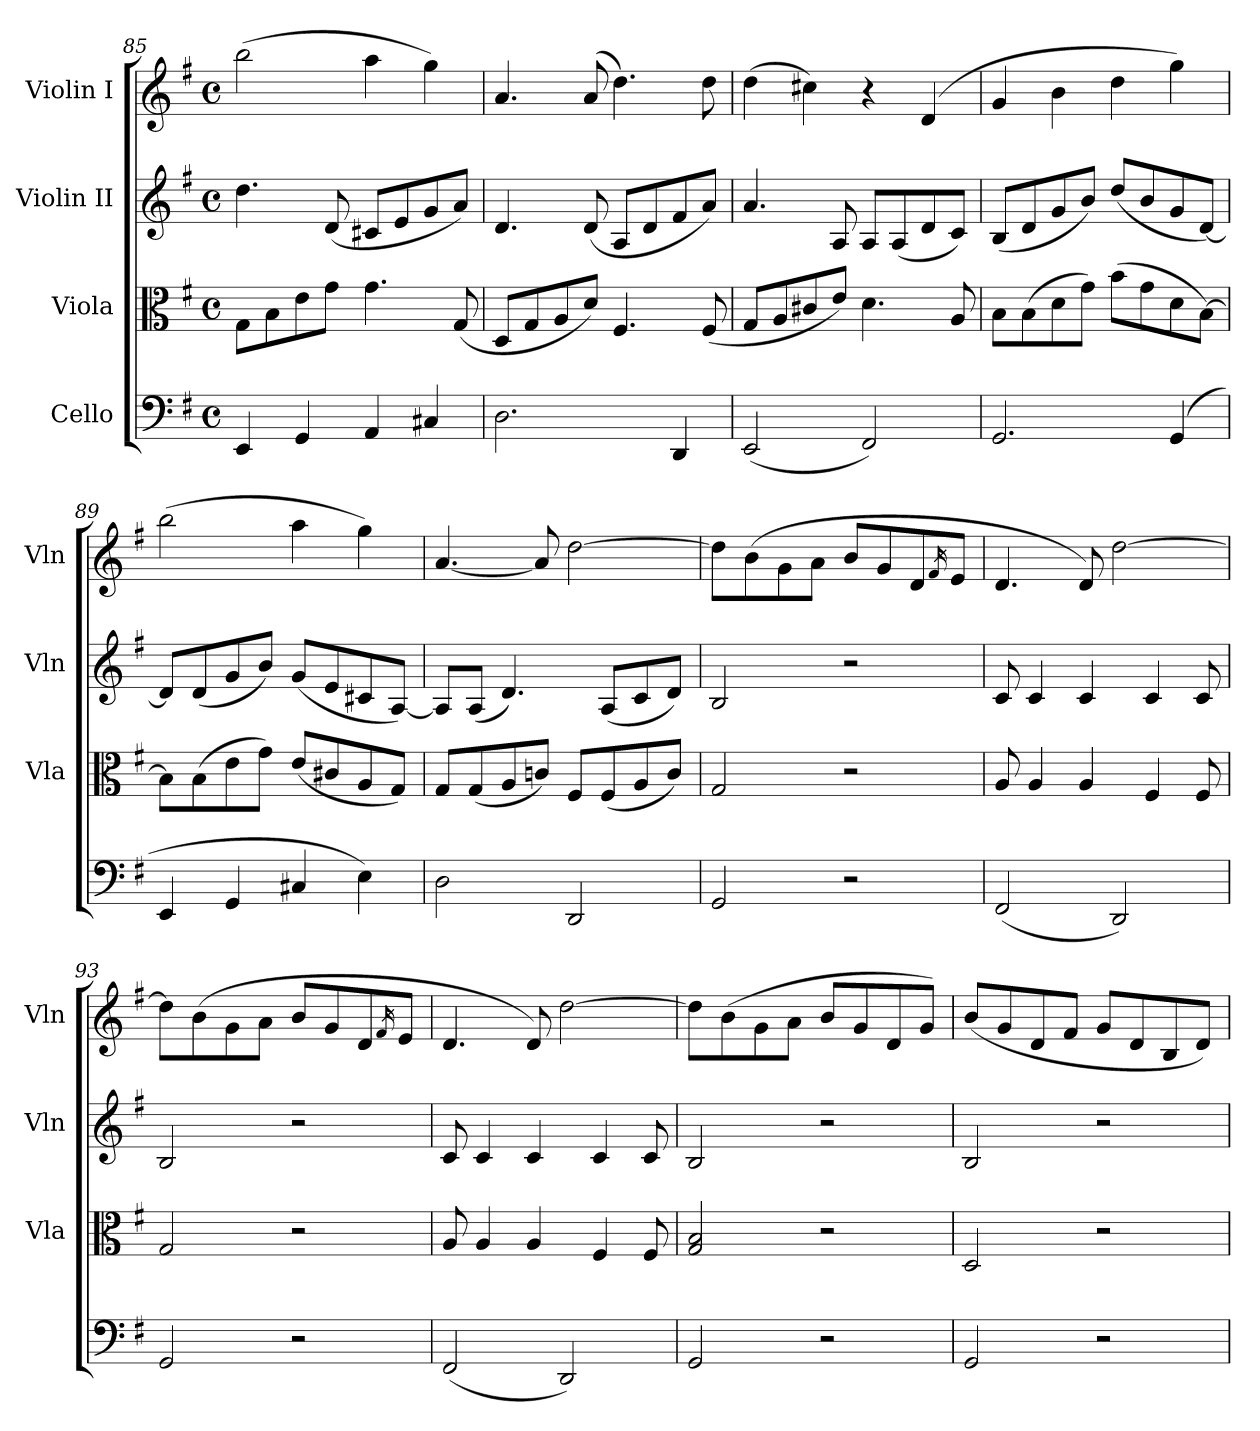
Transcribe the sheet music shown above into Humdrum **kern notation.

**kern	**kern	**kern	**kern
*part4	*part3	*part2	*part1
*staff4	*staff3	*staff2	*staff1
*I"Cello	*I"Viola	*I"Violin II	*I"Violin I
*	*I'Vla	*I'Vln	*I'Vln
*clefF4	*clefC3	*clefG2	*clefG2
*k[f#]	*k[f#]	*k[f#]	*k[f#]
*M4/4	*M4/4	*M4/4	*M4/4
*met(c)	*met(c)	*met(c)	*met(c)
=85	=85	=85	=85
4EE/	8G\L	4.dd\	(>2bb\
.	8B\	.	.
4GG/	8e\	.	.
.	8g\J	(<8d/	.
4AA/	4.g\	8c#X/L	4aa\
.	.	8e/	.
4C#X/	.	8g/	4gg\)
.	(<8G/	8a/J)	.
=86	=86	=86	=86
2.D\	8D/L	4.d/	4.a/
.	8G/	.	.
.	8A/	.	.
.	8d/J)	(<8d/	(>8a/
.	4.F#/	8A/L	4.dd\)
.	.	8d/	.
4DD/	.	8f#/	.
.	(<8F#/	8a/J)	8dd\
!!LO:LB:g=z
=87	=87	=87	=87
(<2EE/	8G/L	4.a/	(>4dd\
.	8A/	.	.
.	8c#X/	.	4cc#X\)
.	8e/J)	8A/	.
2FF#/)	4.d\	8A/L	4r
.	.	(<8A/	.
.	.	8d/	(>4d/
.	8A/	8c/J)	.
=88	=88	=88	=88
2.GG/	8B\L	(<8B/L	4g/
.	(>8B\	8d/	.
.	8d\	8g/	4b\
.	8g\J)	8b/J)	.
.	(>8b\L	(<8dd/L	4dd\
.	8g\	8b/	.
(>4GG/	8d\	8g/	4gg\)
.	[8B\J)	[8d/J)	.
=89	=89	=89	=89
4EE/	8B\L]	8d/L]	(>2bb\
.	(>8B\	(<8d/	.
4GG/	8e\	8g/	.
.	8g\J)	8b/J)	.
4C#X/	(<8e/L	(<8g/L	4aa\
.	8c#X/	8e/	.
4E\)	8A/	8c#X/	4gg\)
.	8G/J)	[8A/J)	.
=90	=90	=90	=90
2D\	8G/L	8A/L]	[4.a/
.	(<8G/	(<8A/J	.
.	8A/	4.d/)	.
.	8cn/J)	.	8a/]
2DD/	8F#/L	.	[2dd\
.	(<8F#/	(<8A/L	.
.	8A/	8c/	.
.	8c/J)	8d/J)	.
=91	=91	=91	=91
2GG/	2G/	2B/	8dd\L]
.	.	.	(>8b\
.	.	.	8g\
.	.	.	8a\J
2r	2r	2r	8b/L
.	.	.	8g/
.	.	.	8d/
.	.	.	16qf#/
.	.	.	8e/J
=92	=92	=92	=92
(<2FF#/	8A/	8c/	4.d/
.	4A/	4c/	.
.	4A/	4c/	8d/)
2DD/)	.	.	[2dd\
.	4F#/	4c/	.
.	8F#/	8c/	.
=93	=93	=93	=93
2GG/	2G/	2B/	8dd\L]
.	.	.	(>8b\
.	.	.	8g\
.	.	.	8a\J
2r	2r	2r	8b/L
.	.	.	8g/
.	.	.	8d/
.	.	.	16qf#/
.	.	.	8e/J
=94	=94	=94	=94
(<2FF#/	8A/	8c/	4.d/
.	4A/	4c/	.
.	4A/	4c/	8d/)
2DD/)	.	.	[2dd\
.	4F#/	4c/	.
.	8F#/	8c/	.
!!LO:LB:g=z
=95	=95	=95	=95
2GG/	2G/ 2B/	2B/	8dd\L]
.	.	.	(>8b\
.	.	.	8g\
.	.	.	8a\J
2r	2r	2r	8b/L
.	.	.	8g/
.	.	.	8d/
.	.	.	8g/J)
=96	=96	=96	=96
2GG/	2D/	2B/	(<8b/L
.	.	.	8g/
.	.	.	8d/
.	.	.	8f#/J
2r	2r	2r	8g/L
.	.	.	8d/
.	.	.	8B/
.	.	.	8d/J)
=	=	=	=
*-	*-	*-	*-
